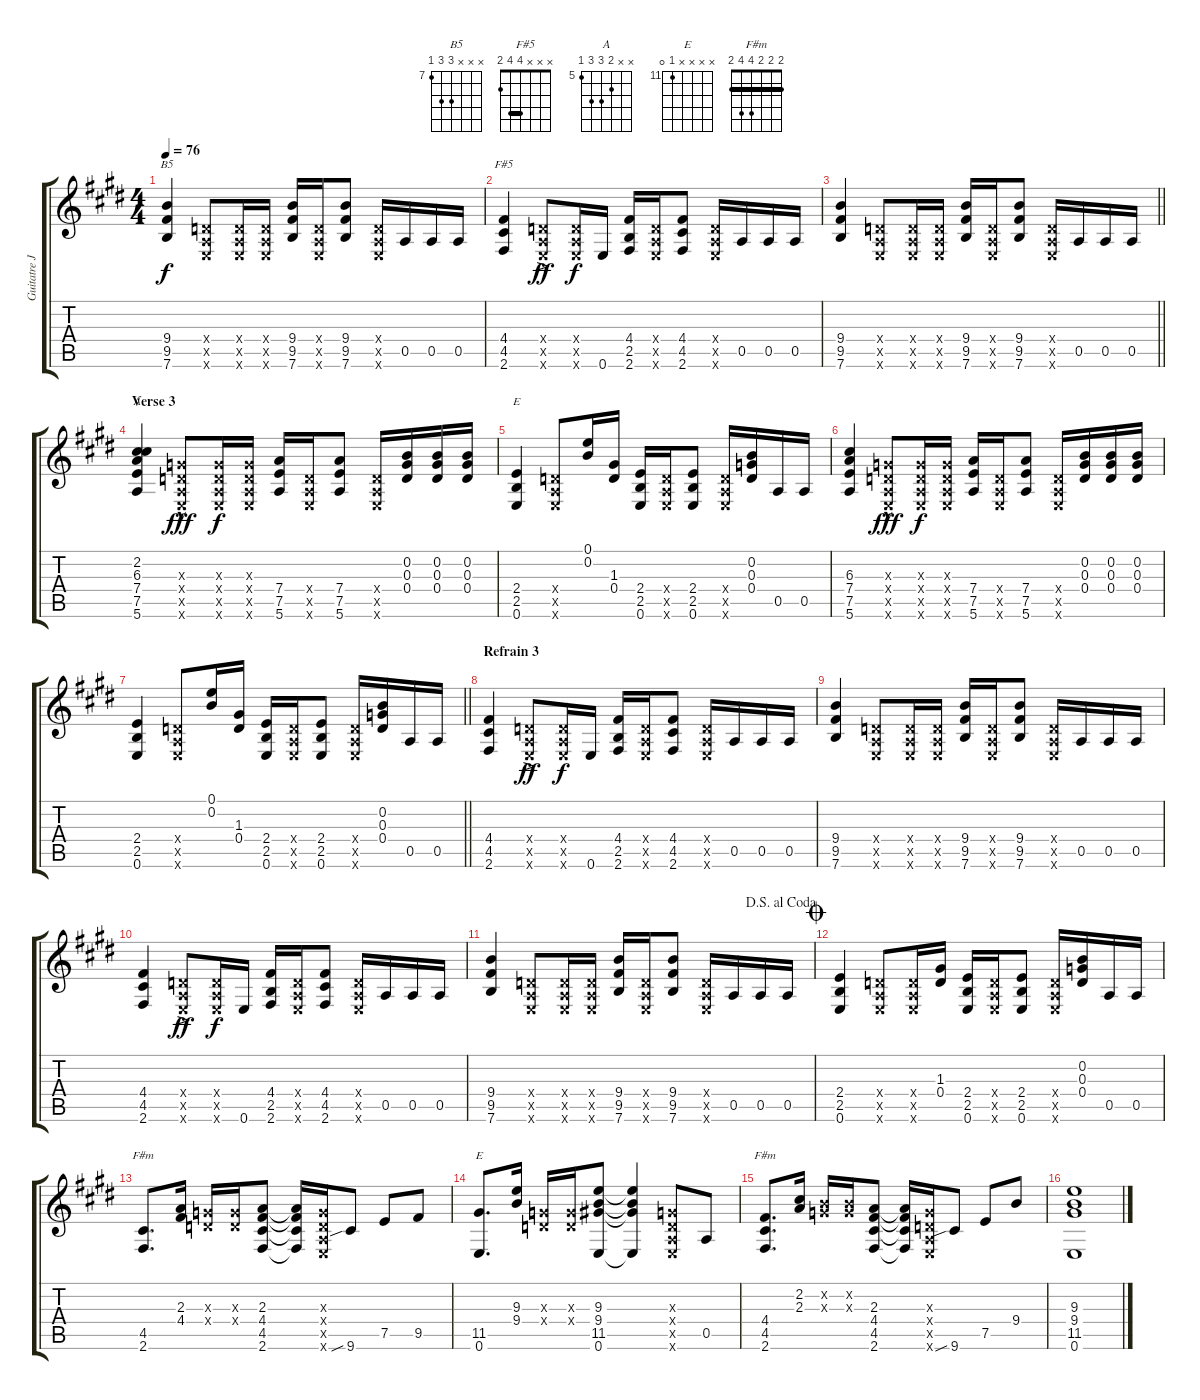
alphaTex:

\track ("Guitatre J.J" "Guitatre J") {instrument acousticguitarsteel}
\staff {score tabs}
\tuning (E4 B3 G3 D3 A2 E2) {hide}
\chord ("B5" x x x 9 9 7) {firstfret 7}
\chord ("F#5" x x x 4 4 2) {barre 4}
\chord ("A" x x 6 7 7 5) {firstfret 5}
\chord ("E" x x x 2 2 0)
\chord ("F#m" 2 2 2 4 0 2) {barre 2}
\chord ("E" x x x x 11 0) {firstfret 11}
\chord ("F#m" 2 2 2 4 4 2) {barre 2}
\ts (4 4)
\tempo 76
\clef g2
\ks e
(9.4 9.5 7.6).4{ch "B5" dy f} (0.4{x} 0.5{x} 0.6{x}).8 (0.4{x} 0.5{x} 0.6{x}).16 (0.4{x} 0.5{x} 0.6{x}).16 (9.4 9.5 7.6).16 (0.4{x} 0.5{x} 0.6{x}).16 (9.4 9.5 7.6).8 (0.4{x} 0.5{x} 0.6{x}).16 0.5.16 0.5.16 0.5.16 |
(4.4 4.5 2.6).4{ch "F#5"} (0.4{x} 0.5{x} 0.6{ac x}).8{dy ff} (0.4{x} 0.5{x} 0.6{x}).16{dy f} 0.6.16 (4.4 2.5 2.6).16 (0.4{x} 0.5{x} 0.6{x}).16 (4.4 4.5 2.6).8 (0.4{x} 0.5{x} 0.6{x}).16 0.5.16 0.5.16 0.5.16 |
\barLineRight lightlight
(9.4 9.5 7.6).4 (0.4{x} 0.5{x} 0.6{x}).8 (0.4{x} 0.5{x} 0.6{x}).16 (0.4{x} 0.5{x} 0.6{x}).16 (9.4 9.5 7.6).16 (0.4{x} 0.5{x} 0.6{x}).16 (9.4 9.5 7.6).8 (0.4{x} 0.5{x} 0.6{x}).16 0.5.16 0.5.16 0.5.16 |
\section ("" "Verse 3")
(2.2 6.3 7.4 7.5 5.6).4{ch "A"} (0.3{hac x} 0.4{x} 0.5{x} 0.6{x}).8{dy fff} (0.3{x} 0.4{x} 0.5{x} 0.6{x}).16{dy f} (0.3{x} 0.4{x} 0.5{x} 0.6{x}).16 (7.4 7.5 5.6).16 (0.4{x} 0.5{x} 0.6{x}).16 (7.4 7.5 5.6).8 (0.4{x} 0.5{x} 0.6{x}).16 (0.2 0.3 0.4).16 (0.2 0.3 0.4).16 (0.2 0.3 0.4).16 |
(2.4 2.5 0.6).4{ch "E"} (0.4{x} 0.5{x} 0.6{x}).8 (0.1 0.2).16 (1.3 0.4).16 (2.4 2.5 0.6).16 (0.4{x} 0.5{x} 0.6{x}).16 (2.4 2.5 0.6).8 (0.4{x} 0.5{x} 0.6{x}).16 (0.2 0.3 0.4).16 0.5.16 0.5.16 |
(6.3 7.4 7.5 5.6).4 (0.3{hac x} 0.4{x} 0.5{x} 0.6{x}).8{dy fff} (0.3{x} 0.4{x} 0.5{x} 0.6{x}).16{dy f} (0.3{x} 0.4{x} 0.5{x} 0.6{x}).16 (7.4 7.5 5.6).16 (0.4{x} 0.5{x} 0.6{x}).16 (7.4 7.5 5.6).8 (0.4{x} 0.5{x} 0.6{x}).16 (0.2 0.3 0.4).16 (0.2 0.3 0.4).16 (0.2 0.3 0.4).16 |
\barLineRight lightlight
(2.4 2.5 0.6).4 (0.4{x} 0.5{x} 0.6{x}).8 (0.1 0.2).16 (1.3 0.4).16 (2.4 2.5 0.6).16 (0.4{x} 0.5{x} 0.6{x}).16 (2.4 2.5 0.6).8 (0.4{x} 0.5{x} 0.6{x}).16 (0.2 0.3 0.4).16 0.5.16 0.5.16 |
\section ("" "Refrain 3")
(4.4 4.5 2.6).4 (0.4{x} 0.5{x} 0.6{ac x}).8{dy ff} (0.4{x} 0.5{x} 0.6{x}).16{dy f} 0.6.16 (4.4 2.5 2.6).16 (0.4{x} 0.5{x} 0.6{x}).16 (4.4 4.5 2.6).8 (0.4{x} 0.5{x} 0.6{x}).16 0.5.16 0.5.16 0.5.16 |
(9.4 9.5 7.6).4 (0.4{x} 0.5{x} 0.6{x}).8 (0.4{x} 0.5{x} 0.6{x}).16 (0.4{x} 0.5{x} 0.6{x}).16 (9.4 9.5 7.6).16 (0.4{x} 0.5{x} 0.6{x}).16 (9.4 9.5 7.6).8 (0.4{x} 0.5{x} 0.6{x}).16 0.5.16 0.5.16 0.5.16 |
(4.4 4.5 2.6).4 (0.4{x} 0.5{x} 0.6{ac x}).8{dy ff} (0.4{x} 0.5{x} 0.6{x}).16{dy f} 0.6.16 (4.4 2.5 2.6).16 (0.4{x} 0.5{x} 0.6{x}).16 (4.4 4.5 2.6).8 (0.4{x} 0.5{x} 0.6{x}).16 0.5.16 0.5.16 0.5.16 |
\jump dalsegnoalcoda
(9.4 9.5 7.6).4 (0.4{x} 0.5{x} 0.6{x}).8 (0.4{x} 0.5{x} 0.6{x}).16 (0.4{x} 0.5{x} 0.6{x}).16 (9.4 9.5 7.6).16 (0.4{x} 0.5{x} 0.6{x}).16 (9.4 9.5 7.6).8 (0.4{x} 0.5{x} 0.6{x}).16 0.5.16 0.5.16 0.5.16 |
\jump coda
(2.4 2.5 0.6).4 (0.4{x} 0.5{x} 0.6{x}).8 (0.4{x} 0.5{x} 0.6{x}).16 (1.3 0.4).16 (2.4 2.5 0.6).16 (0.4{x} 0.5{x} 0.6{x}).16 (2.4 2.5 0.6).8 (0.4{x} 0.5{x} 0.6{x}).16 (0.2 0.3 0.4).16 0.5.16 0.5.16 |
(4.5 2.6).8{d ch "F#m"} (2.3 4.4).16 (0.3{x} 0.4{x}).16 (0.3{x} 0.4{x}).16 (2.3 4.4 4.5 2.6).8 (2.3{t} 4.4{t} 4.5{t} 2.6{t}).16 (0.3{x} 0.4{x} 0.5{x} 0.6{x}).16 9.6{sib}.8 7.5.8 9.5.8 |
(11.5 0.6).8{d ch "E"} (9.3 9.4).16 (0.3{x} 0.4{x}).16 (0.3{x} 0.4{x}).16 (9.3 9.4 11.5 0.6).8 (9.3{t} 9.4{t} 11.5{t} 0.6{t}).4 (0.3{x} 0.4{x} 0.5{x} 0.6{x}).8 0.5.8 |
(4.4 4.5 2.6).8{d ch "F#m"} (2.2 2.3).16 (0.2{x} 0.3{x}).16 (0.2{x} 0.3{x}).16 (2.3 4.4 4.5 2.6).8 (2.3{t} 4.4{t} 4.5{t} 2.6{t}).16 (0.3{x} 0.4{x} 0.5{x} 0.6{x}).16 9.6{sib}.8 7.5.8 9.4.8 |
(9.3 9.4 11.5 0.6).1
